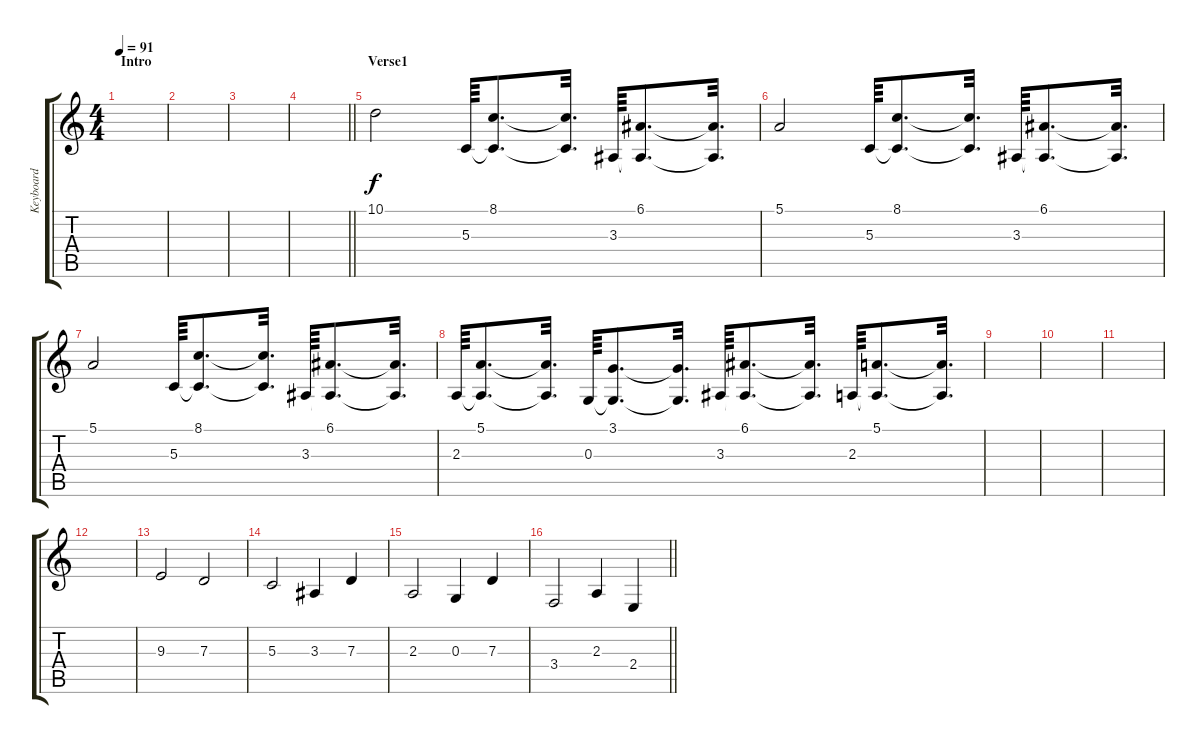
\track ("Keyboard" "Keyboard") {instrument acousticgrandpiano}
\staff {score tabs}
\tuning (E4 B3 G3 D3 A2 E2) {hide}
\ts (4 4)
\section ("" "Intro")
\tempo 91
\clef g2
\ks c
|
|
|
\barLineRight lightlight
|
\section ("" "Verse1")
10.1.2 5.3.64 (8.1 5.3{t}).8{d} (8.1{t} 5.3{t}).32{d} 3.3.64 (6.1 3.3{t}).8{d} (6.1{t} 3.3{t}).32{d} |
5.1.2 5.3.64 (8.1 5.3{t}).8{d} (8.1{t} 5.3{t}).32{d} 3.3.64 (6.1 3.3{t}).8{d} (6.1{t} 3.3{t}).32{d} |
5.1.2 5.3.64 (8.1 5.3{t}).8{d} (8.1{t} 5.3{t}).32{d} 3.3.64 (6.1 3.3{t}).8{d} (6.1{t} 3.3{t}).32{d} |
2.3.64 (5.1 2.3{t}).8{d} (5.1{t} 2.3{t}).32{d} 0.3.64 (3.1 0.3{t}).8{d} (3.1{t} 0.3{t}).32{d} 3.3.64 (6.1 3.3{t}).8{d} (6.1{t} 3.3{t}).32{d} 2.3.64 (5.1 2.3{t}).8{d} (5.1{t} 2.3{t}).32{d} |
|
|
|
|
9.3.2{volume 11} 7.3.2 |
5.3.2 3.3.4 7.3.4 |
2.3.2 0.3.4 7.3.4 |
\barLineRight lightlight
3.4.2 2.3.4 2.4.4
